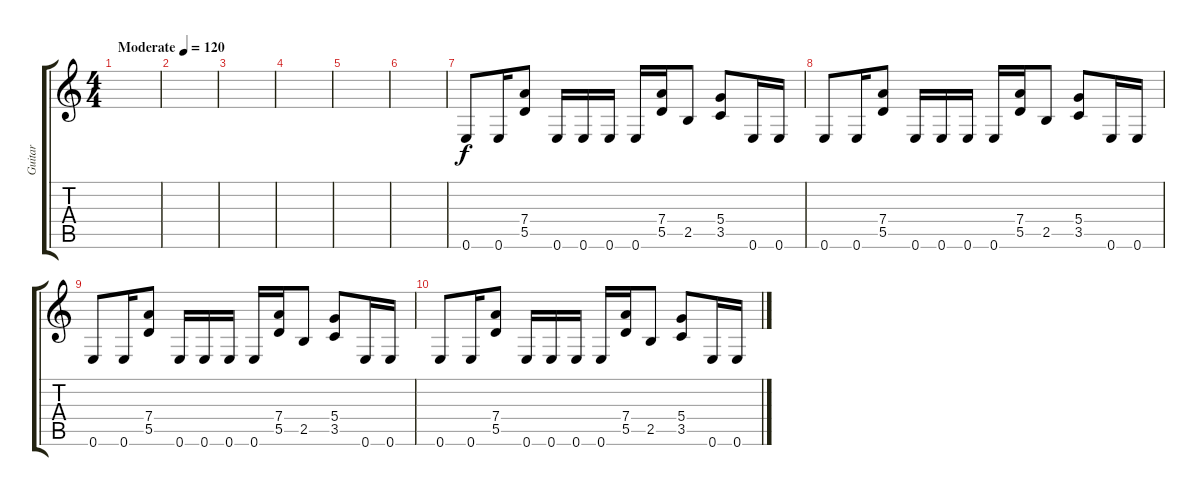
\track ("Guitar" "Guitar") {instrument distortionguitar}
\staff {score tabs}
\tuning (E4 B3 G3 D3 A2 E2) {hide}
\ts (4 4)
\tempo (120 "Moderate")
\clef g2
\ks c
|
|
|
|
|
|
0.6.8 0.6.16 (7.4 5.5).8 0.6.16 0.6.16 0.6.16 0.6.16 (7.4 5.5).16 2.5.8 (5.4 3.5).8 0.6.16 0.6.16 |
0.6.8 0.6.16 (7.4 5.5).8 0.6.16 0.6.16 0.6.16 0.6.16 (7.4 5.5).16 2.5.8 (5.4 3.5).8 0.6.16 0.6.16 |
0.6.8 0.6.16 (7.4 5.5).8 0.6.16 0.6.16 0.6.16 0.6.16 (7.4 5.5).16 2.5.8 (5.4 3.5).8 0.6.16 0.6.16 |
0.6.8 0.6.16 (7.4 5.5).8 0.6.16 0.6.16 0.6.16 0.6.16 (7.4 5.5).16 2.5.8 (5.4 3.5).8 0.6.16 0.6.16
